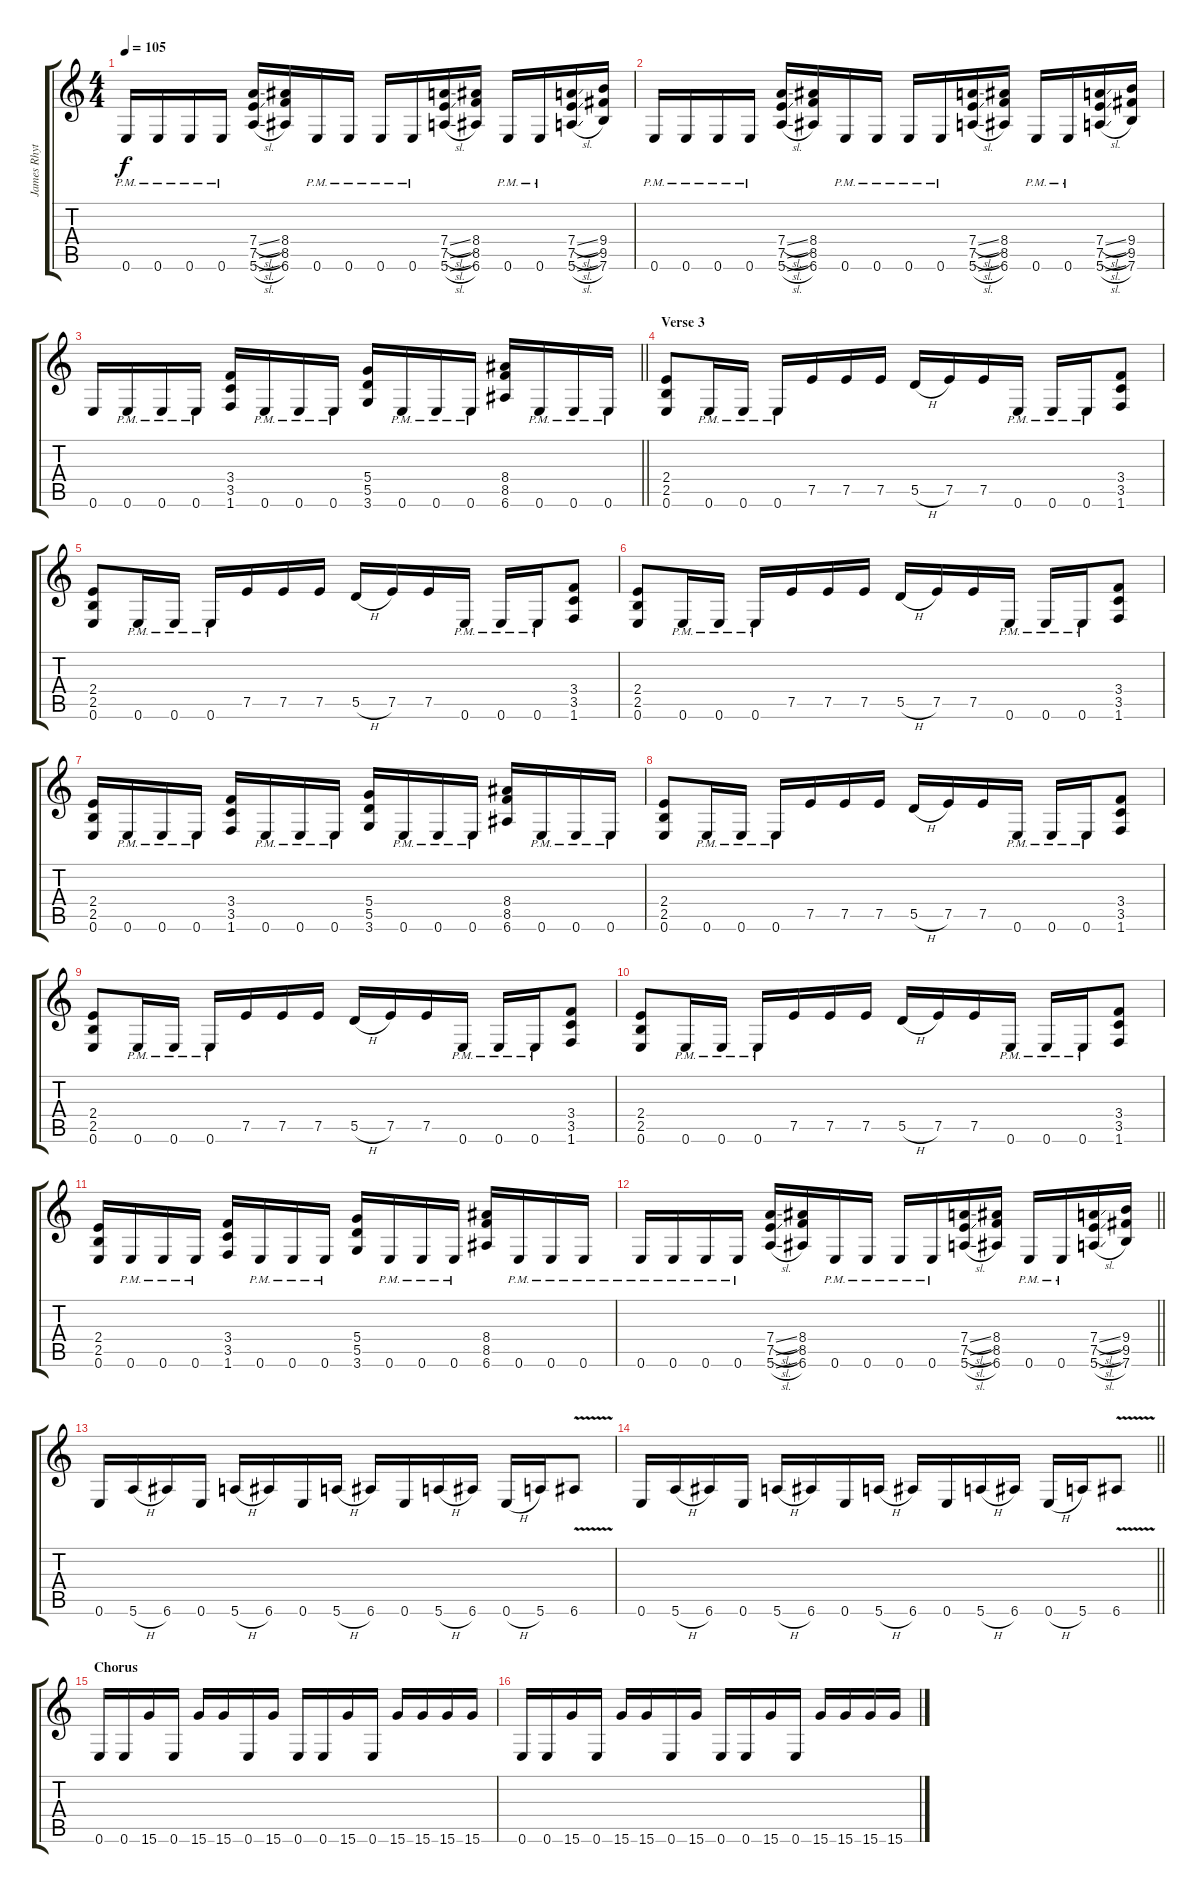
\track ("James Rhythm" "James Rhyt") {instrument distortionguitar}
\staff {score tabs}
\tuning (E4 B3 G3 D3 A2 E2) {hide}
\ts (4 4)
\tempo 105
\clef g2
\ks c
0.6{pm}.16{dy f} 0.6{pm}.16 0.6{pm}.16 0.6{pm}.16 (7.4{sl} 7.5{sl} 5.6{sl}).16 (8.4 8.5 6.6).16 0.6{pm}.16 0.6{pm}.16 0.6{pm}.16 0.6{pm}.16 (7.4{sl} 7.5{sl} 5.6{sl}).16 (8.4 8.5 6.6).16 0.6{pm}.16 0.6{pm}.16 (7.4{sl} 7.5{sl} 5.6{sl}).16 (9.4 9.5 7.6).16 |
0.6{pm}.16 0.6{pm}.16 0.6{pm}.16 0.6{pm}.16 (7.4{sl} 7.5{sl} 5.6{sl}).16 (8.4 8.5 6.6).16 0.6{pm}.16 0.6{pm}.16 0.6{pm}.16 0.6{pm}.16 (7.4{sl} 7.5{sl} 5.6{sl}).16 (8.4 8.5 6.6).16 0.6{pm}.16 0.6{pm}.16 (7.4{sl} 7.5{sl} 5.6{sl}).16 (9.4 9.5 7.6).16 |
\barLineRight lightlight
0.6.16 0.6{pm}.16 0.6{pm}.16 0.6{pm}.16 (3.4 3.5 1.6).16 0.6{pm}.16 0.6{pm}.16 0.6{pm}.16 (5.4 5.5 3.6).16 0.6{pm}.16 0.6{pm}.16 0.6{pm}.16 (8.4 8.5 6.6).16 0.6{pm}.16 0.6{pm}.16 0.6{pm}.16 |
\section ("" "Verse 3")
(2.4 2.5 0.6).8 0.6{pm}.16 0.6{pm}.16 0.6{pm}.16 7.5.16 7.5.16 7.5.16 5.5{h}.16 7.5.16 7.5.16 0.6{pm}.16 0.6{pm}.16 0.6{pm}.16 (3.4 3.5 1.6).8 |
(2.4 2.5 0.6).8 0.6{pm}.16 0.6{pm}.16 0.6{pm}.16 7.5.16 7.5.16 7.5.16 5.5{h}.16 7.5.16 7.5.16 0.6{pm}.16 0.6{pm}.16 0.6{pm}.16 (3.4 3.5 1.6).8 |
(2.4 2.5 0.6).8 0.6{pm}.16 0.6{pm}.16 0.6{pm}.16 7.5.16 7.5.16 7.5.16 5.5{h}.16 7.5.16 7.5.16 0.6{pm}.16 0.6{pm}.16 0.6{pm}.16 (3.4 3.5 1.6).8 |
(2.4 2.5 0.6).16 0.6{pm}.16 0.6{pm}.16 0.6{pm}.16 (3.4 3.5 1.6).16 0.6{pm}.16 0.6{pm}.16 0.6{pm}.16 (5.4 5.5 3.6).16 0.6{pm}.16 0.6{pm}.16 0.6{pm}.16 (8.4 8.5 6.6).16 0.6{pm}.16 0.6{pm}.16 0.6{pm}.16 |
(2.4 2.5 0.6).8 0.6{pm}.16 0.6{pm}.16 0.6{pm}.16 7.5.16 7.5.16 7.5.16 5.5{h}.16 7.5.16 7.5.16 0.6{pm}.16 0.6{pm}.16 0.6{pm}.16 (3.4 3.5 1.6).8 |
(2.4 2.5 0.6).8 0.6{pm}.16 0.6{pm}.16 0.6{pm}.16 7.5.16 7.5.16 7.5.16 5.5{h}.16 7.5.16 7.5.16 0.6{pm}.16 0.6{pm}.16 0.6{pm}.16 (3.4 3.5 1.6).8 |
(2.4 2.5 0.6).8 0.6{pm}.16 0.6{pm}.16 0.6{pm}.16 7.5.16 7.5.16 7.5.16 5.5{h}.16 7.5.16 7.5.16 0.6{pm}.16 0.6{pm}.16 0.6{pm}.16 (3.4 3.5 1.6).8 |
(2.4 2.5 0.6).16 0.6{pm}.16 0.6{pm}.16 0.6{pm}.16 (3.4 3.5 1.6).16 0.6{pm}.16 0.6{pm}.16 0.6{pm}.16 (5.4 5.5 3.6).16 0.6{pm}.16 0.6{pm}.16 0.6{pm}.16 (8.4 8.5 6.6).16 0.6{pm}.16 0.6{pm}.16 0.6{pm}.16 |
\barLineRight lightlight
0.6{pm}.16 0.6{pm}.16 0.6{pm}.16 0.6{pm}.16 (7.4{sl} 7.5{sl} 5.6{sl}).16 (8.4 8.5 6.6).16 0.6{pm}.16 0.6{pm}.16 0.6{pm}.16 0.6{pm}.16 (7.4{sl} 7.5{sl} 5.6{sl}).16 (8.4 8.5 6.6).16 0.6{pm}.16 0.6{pm}.16 (7.4{sl} 7.5{sl} 5.6{sl}).16 (9.4 9.5 7.6).16 |
0.6.16 5.6{h}.16 6.6.16 0.6.16 5.6{h}.16 6.6.16 0.6.16 5.6{h}.16 6.6.16 0.6.16 5.6{h}.16 6.6.16 0.6{h}.16 5.6.16 6.6{v}.8 |
\barLineRight lightlight
0.6.16 5.6{h}.16 6.6.16 0.6.16 5.6{h}.16 6.6.16 0.6.16 5.6{h}.16 6.6.16 0.6.16 5.6{h}.16 6.6.16 0.6{h}.16 5.6.16 6.6{v}.8 |
\section ("" "Chorus")
0.6.16 0.6.16 15.6.16 0.6.16 15.6.16 15.6.16 0.6.16 15.6.16 0.6.16 0.6.16 15.6.16 0.6.16 15.6.16 15.6.16 15.6.16 15.6.16 |
0.6.16 0.6.16 15.6.16 0.6.16 15.6.16 15.6.16 0.6.16 15.6.16 0.6.16 0.6.16 15.6.16 0.6.16 15.6.16 15.6.16 15.6.16 15.6.16
